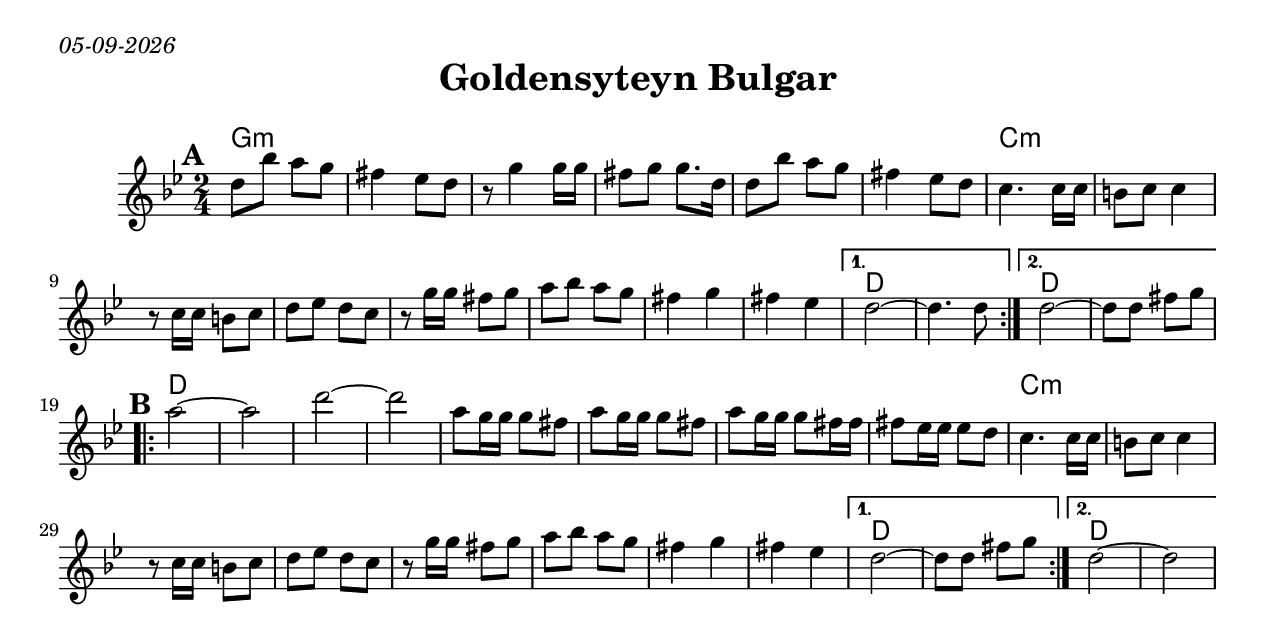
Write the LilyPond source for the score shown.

\version "2.18.0"
\include "english.ly"
\paper{
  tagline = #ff
  print-all-headers = ##t
  #(set-paper-size "letter")
}
date = #(strftime "%d-%m-%Y" (localtime (current-time)))

\markup{ \italic{ \date }  }

%\markup{ Got something to say? }

global = {
  \clef treble
  \key g \minor
  \time 2/4
  \set Score.markFormatter = #format-mark-box-alphabet
}

%#################################### Melody ########################
%melody =  \transpose c d \relative c' {  %transpose for clarinet
endphrase = {
  r8 c16 c b8 c
  d8 ef d c
  r8 g'16 g fs8 g
  a8 bf a g
  fs4  g %
  fs ef
}

melody = \relative c'' {
  \global
  %\partial 16*3 a16 d f   %lead in notes

  \repeat volta 2{
   \mark \default
   d8 bf' a g
   fs4 ef8 d
   r8 g4 g16 g
   %r8 g4. ~
   fs8 g g8. d16
   %g4. d8
   d8 bf'a g
   fs4 ef8 d
   c4. c16 c
   b8 c c4

   \endphrase
  }
  \alternative {
    { d2~
    d4. d8}
    {d2~
    d8 d fs g}
  }
  \break
  \repeat volta 2{
   \mark \default
   a2~
   a2
   d2~
   d2
   \repeat unfold 2{a8 g16 g g8 fs}
   a8 g16 g g8 fs16 fs
   fs8 ef16 ef ef8 d
   c4. c16 c
   b8 c c4
   %c2~ c2
   \endphrase
  }
   \alternative {
     {d2~
    d8 d fs g}
     {d2~d2  }
   }

}
%################################# Lyrics #####################
%\addlyrics{ \set stanza = #"1. " }
%################################# Chords #######################
harmonies = \chordmode {
  g2*6:m
  c2*8:m
  d2*2
  d2*2
 %b
 d2*8
 c2*8:m
 d2*2
 d2*2
}

\score {
  <<
    \new ChordNames {
      \set chordChanges = ##f
      \harmonies
    }
    \new Staff   \melody
  >>
  \header{
    title= "Goldensyteyn Bulgar"
    subtitle=""
    composer= ""
    instrument =""
    arranger= ""
  }
  \layout{indent = 1.0\cm}
  \midi {
    \tempo 4 = 120

    % \midi { }
  }
}
%{
% more verses:
\markup{}
\markup {
  \fill-line {
    \hspace #0.1 % distance from left margin
    \column {
      \line { "1."
	\column {
	  ""
	}
      }
      \hspace #0.2 % vertical distance between verses
      \line { "2."
	\column {
	 ""
	}
      }
    }
    \hspace #0.1  % horiz. distance between columns
    \column {
      \line { "3."
	\column {
	  ""
	}
      }
      \hspace #0.2 % distance between verses
      \line { "4."
	\column {
	 ""
	}
      }
    }
    \hspace #0.1 % distance to right margin
  }
}

%}
